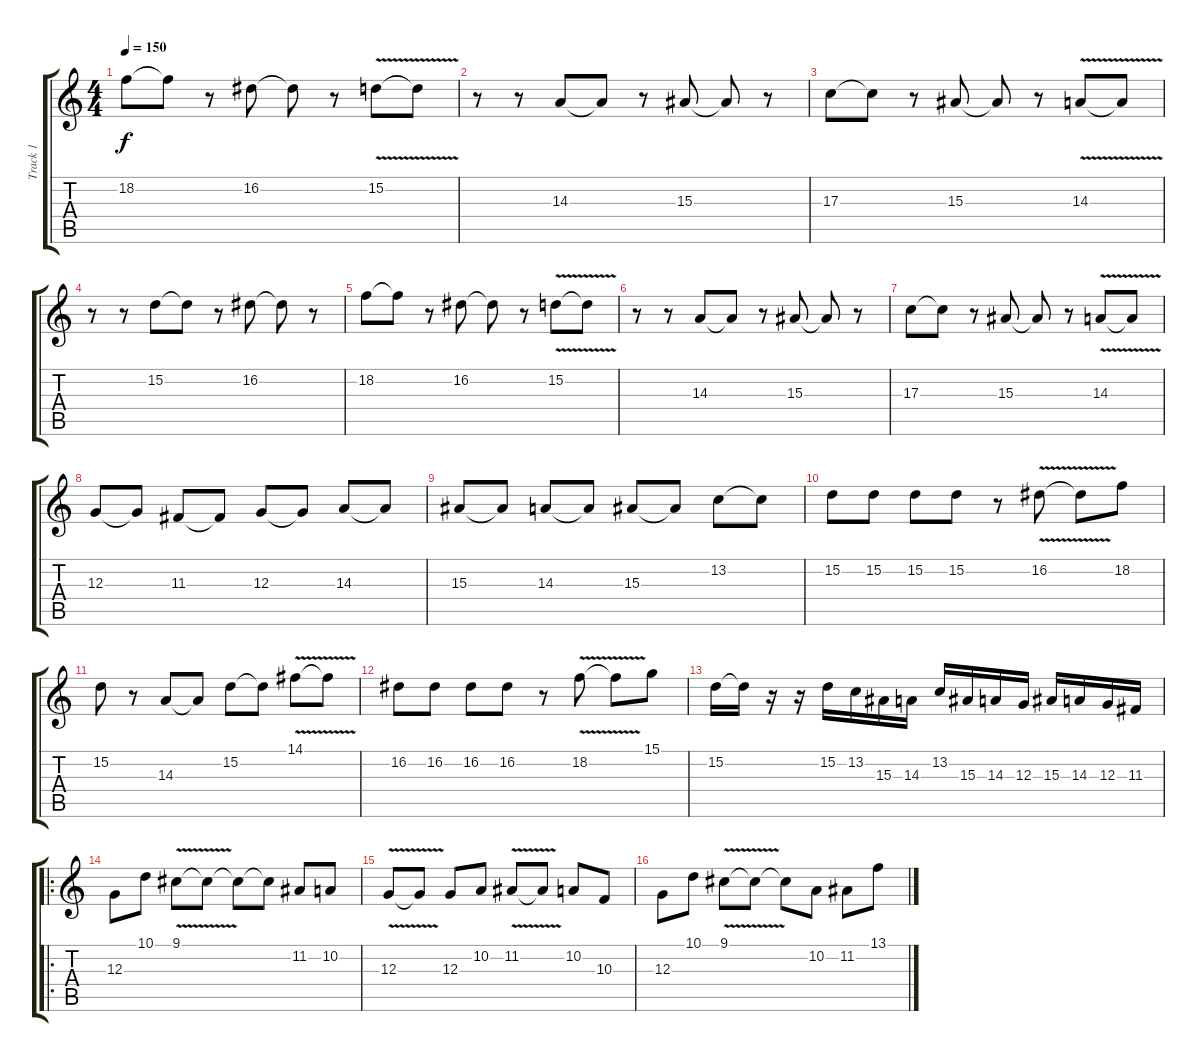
\track ("Track 1" "Track 1") {instrument lead5charang}
\staff {score tabs}
\tuning (E4 B3 G3 D3 A2 E2) {hide}
\ts (4 4)
\tempo 150
\clef g2
\ks c
18.2.8{dy f} 18.2{t}.8 r.8 16.2.8 16.2{t}.8 r.8 15.2{v}.8 15.2{t}.8 |
r.8 r.8 14.3.8 14.3{t}.8 r.8 15.3.8 15.3{t}.8 r.8 |
17.3.8 17.3{t}.8 r.8 15.3.8 15.3{t}.8 r.8 14.3{v}.8 14.3{t}.8 |
r.8 r.8 15.2.8 15.2{t}.8 r.8 16.2.8 16.2{t}.8 r.8 |
18.2.8 18.2{t}.8 r.8 16.2.8 16.2{t}.8 r.8 15.2{v}.8 15.2{t}.8 |
r.8 r.8 14.3.8 14.3{t}.8 r.8 15.3.8 15.3{t}.8 r.8 |
17.3.8 17.3{t}.8 r.8 15.3.8 15.3{t}.8 r.8 14.3{v}.8 14.3{t}.8 |
12.3.8 12.3{t}.8 11.3.8 11.3{t}.8 12.3.8 12.3{t}.8 14.3.8 14.3{t}.8 |
15.3.8 15.3{t}.8 14.3.8 14.3{t}.8 15.3.8 15.3{t}.8 13.2.8 13.2{t}.8 |
15.2.8 15.2.8 15.2.8 15.2.8 r.8 16.2{v}.8 16.2{t}.8 18.2.8 |
15.2.8 r.8 14.3.8 14.3{t}.8 15.2.8 15.2{t}.8 14.1{v}.8 14.1{t}.8 |
16.2.8 16.2.8 16.2.8 16.2.8 r.8 18.2{v}.8 18.2{t}.8 15.1.8 |
15.2.16 15.2{t}.16 r.16 r.16 15.2.16 13.2.16 15.3.16 14.3.16 13.2.16 15.3.16 14.3.16 12.3.16 15.3.16 14.3.16 12.3.16 11.3.16 |
\ro
12.3.8 10.1.8 9.1{v}.8 9.1{t}.8 9.1{t}.8 9.1{t}.8 11.2.8 10.2.8 |
12.3{v}.8 12.3{t}.8 12.3.8 10.2.8 11.2{v}.8 11.2{t}.8 10.2.8 10.3.8 |
12.3.8 10.1.8 9.1{v}.8 9.1{t}.8 9.1{t}.8 10.2.8 11.2.8 13.1.8
